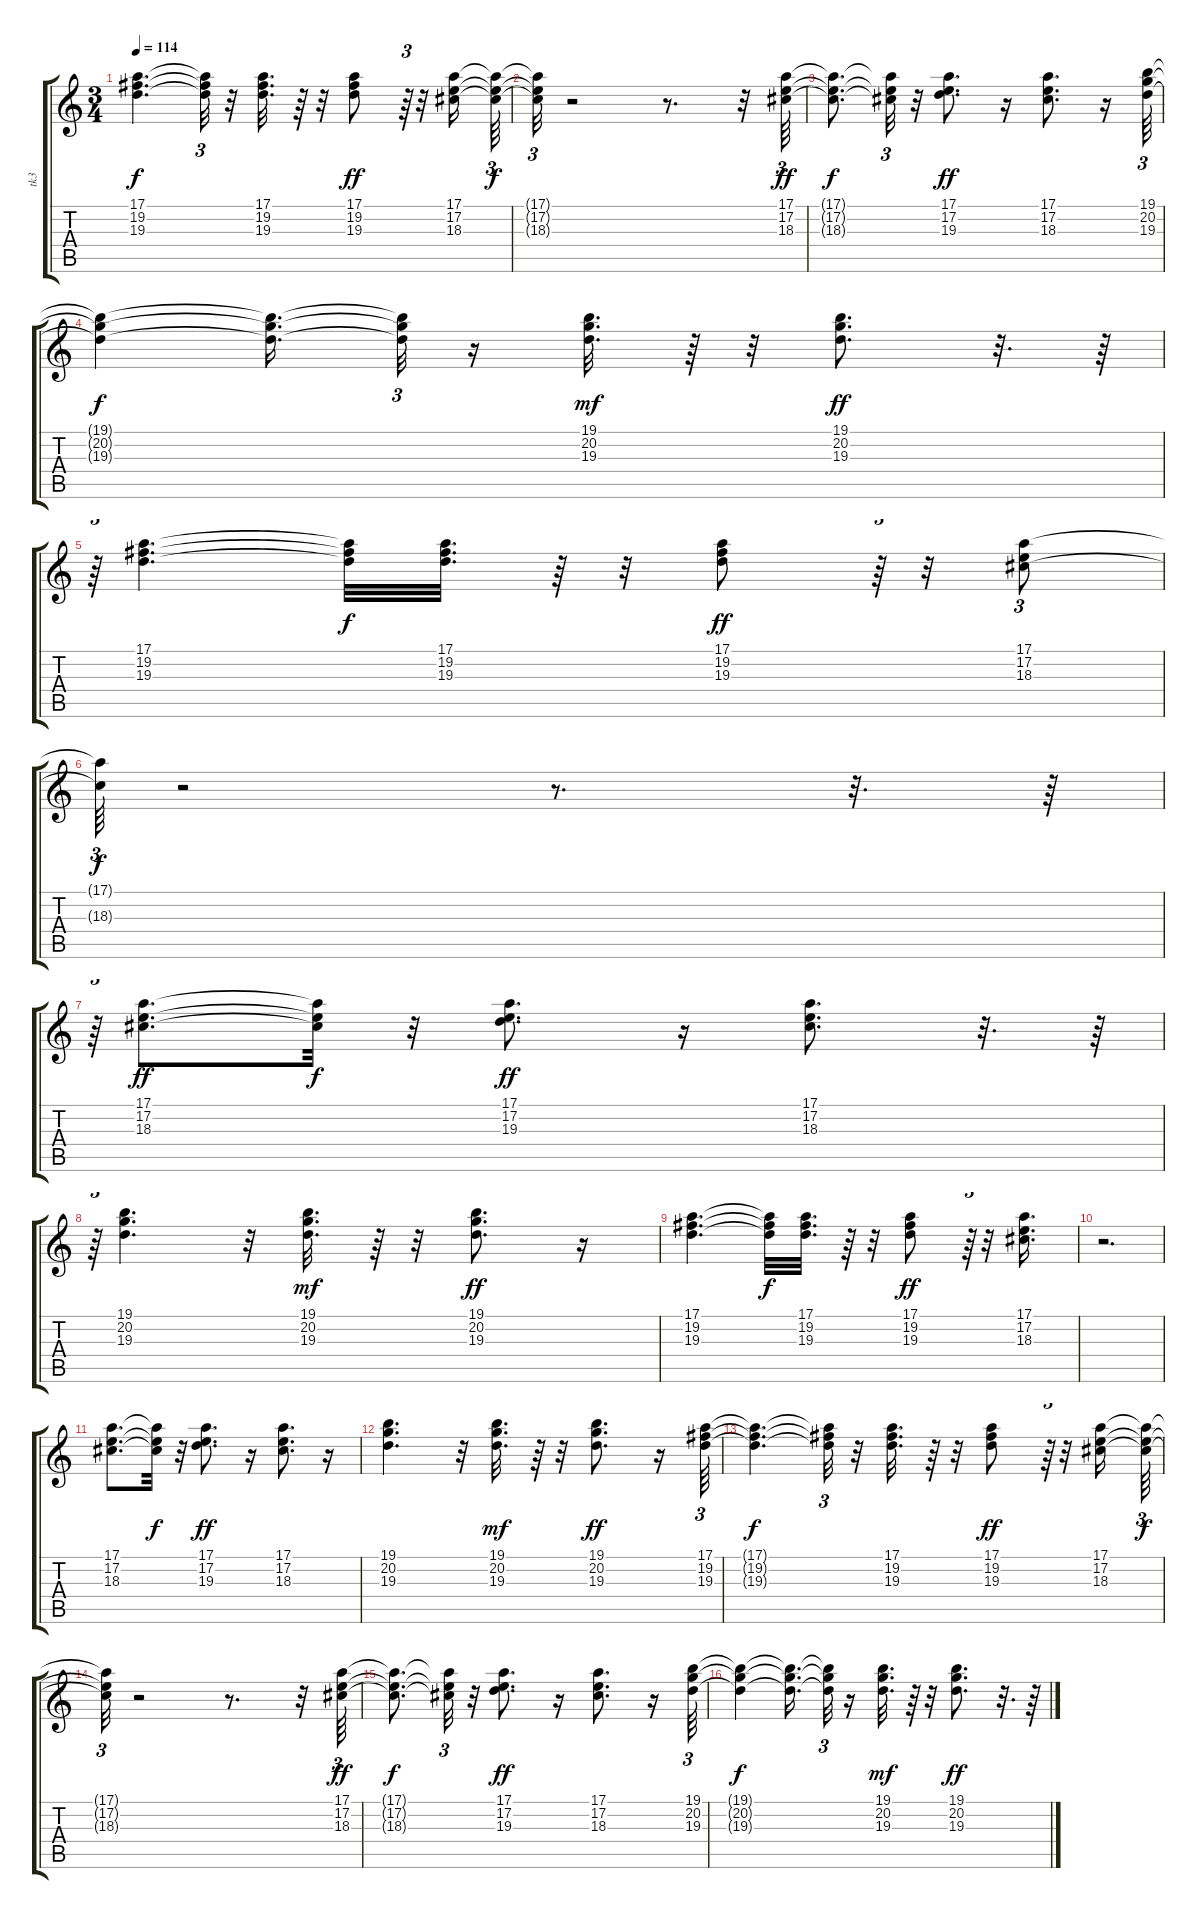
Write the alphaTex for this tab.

\track ("tk3" "tk3") {instrument drawbarorgan}
\staff {score tabs}
\tuning (E4 B3 G3 D3 A2 E2) {hide}
\ts (3 4)
\tempo 114
\clef g2
\ks c
(17.1{t} 19.2{t} 19.3{t}).4{d dy f} (17.1{t} 19.2{t} 19.3{t}).32{tu (3 2)} r.32 (17.1 19.2 19.3).32{d} r.64 r.32 (17.1 19.2 19.3).8{dy ff} r.64{tu (3 2)} r.32 (17.1 17.2 18.3).16 (17.1{t} 17.2{t} 18.3{t}).64{tu (3 2) dy f} |
(17.1{t} 17.2{t} 18.3{t}).32{tu (3 2)} r.2 r.8{d} r.32 (17.1 17.2 18.3).64{tu (3 2) dy ff} |
(17.1{t} 17.2{t} 18.3{t}).8{d dy f} (17.1{t} 17.2{t} 18.3{t}).32{tu (3 2)} r.32 (17.1 17.2 19.3).8{d dy ff} r.16 (17.1 17.2 18.3).8{d} r.16 (19.1 20.2 19.3).64{tu (3 2)} |
(19.1{t} 20.2{t} 19.3{t}).4{dy f} (19.1{t} 20.2{t} 19.3{t}).16{d} (19.1{t} 20.2{t} 19.3{t}).32{tu (3 2)} r.16 (19.1 20.2 19.3).32{d dy mf} r.64 r.32 (19.1 20.2 19.3).8{d dy ff} r.32{d} r.64 |
r.64{tu (3 2)} (17.1 19.2 19.3).4{d} (17.1{t} 19.2{t} 19.3{t}).32{dy f} (17.1 19.2 19.3).32{d} r.64 r.32 (17.1 19.2 19.3).8{dy ff} r.64{tu (3 2)} r.32 (17.1 17.2 18.3).8{tu (3 2)} |
(17.1{t} 18.3{t}).64{tu (3 2) dy f} r.2 r.8{d} r.32{d} r.64 |
r.64{tu (3 2)} (17.1 17.2 18.3).8{d dy ff} (17.1{t} 17.2{t} 18.3{t}).32{dy f} r.32 (17.1 17.2 19.3).8{d dy ff} r.16 (17.1 17.2 18.3).8{d} r.32{d} r.64 |
r.64{tu (3 2)} (19.1 20.2 19.3).4{d} r.32 (19.1 20.2 19.3).32{d dy mf} r.64 r.32 (19.1 20.2 19.3).8{d dy ff} r.16 |
(17.1 19.2 19.3).4{d} (17.1{t} 19.2{t} 19.3{t}).32{dy f} (17.1 19.2 19.3).32{d} r.64 r.32 (17.1 19.2 19.3).8{dy ff} r.64{tu (3 2)} r.32 (17.1 17.2 18.3).16{d} |
r.2{d} |
(17.1 17.2 18.3).8{d} (17.1{t} 17.2{t} 18.3{t}).32{dy f} r.32 (17.1 17.2 19.3).8{d dy ff} r.16 (17.1 17.2 18.3).8{d} r.16 |
(19.1 20.2 19.3).4{d} r.32 (19.1 20.2 19.3).32{d dy mf} r.64 r.32 (19.1 20.2 19.3).8{d dy ff} r.16 (17.1 19.2 19.3).64{tu (3 2)} |
(17.1{t} 19.2{t} 19.3{t}).4{d dy f} (17.1{t} 19.2{t} 19.3{t}).32{tu (3 2)} r.32 (17.1 19.2 19.3).32{d} r.64 r.32 (17.1 19.2 19.3).8{dy ff} r.64{tu (3 2)} r.32 (17.1 17.2 18.3).16 (17.1{t} 17.2{t} 18.3{t}).64{tu (3 2) dy f} |
(17.1{t} 17.2{t} 18.3{t}).32{tu (3 2)} r.2 r.8{d} r.32 (17.1 17.2 18.3).64{tu (3 2) dy ff} |
(17.1{t} 17.2{t} 18.3{t}).8{d dy f} (17.1{t} 17.2{t} 18.3{t}).32{tu (3 2)} r.32 (17.1 17.2 19.3).8{d dy ff} r.16 (17.1 17.2 18.3).8{d} r.16 (19.1 20.2 19.3).64{tu (3 2)} |
(19.1{t} 20.2{t} 19.3{t}).4{dy f} (19.1{t} 20.2{t} 19.3{t}).16{d} (19.1{t} 20.2{t} 19.3{t}).32{tu (3 2)} r.16 (19.1 20.2 19.3).32{d dy mf} r.64 r.32 (19.1 20.2 19.3).8{d dy ff} r.32{d} r.64
